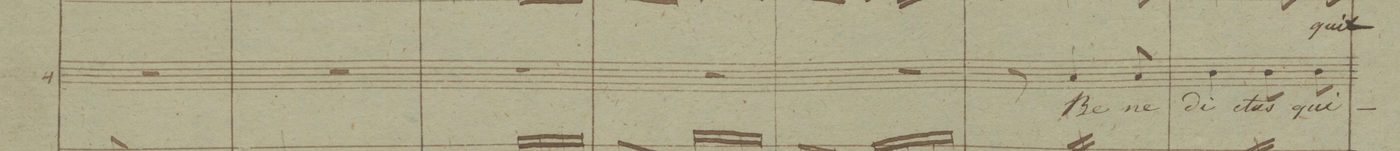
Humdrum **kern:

**kern	**text
*I"Baſso	*
*clefF4	*
*k[b-e-]	*
*M2/4	*
2r	.
=9	=9
2r	.
=10	=10
2r	.
=11	=11
2r	.
=12	=12
2r	.
=13	=13
8r	.
4C/	Be-
8C/	-ne-
=14	=14
4D\	-di-
8D\	-ctus
8D\	qui
=15	=15
*-	*-
